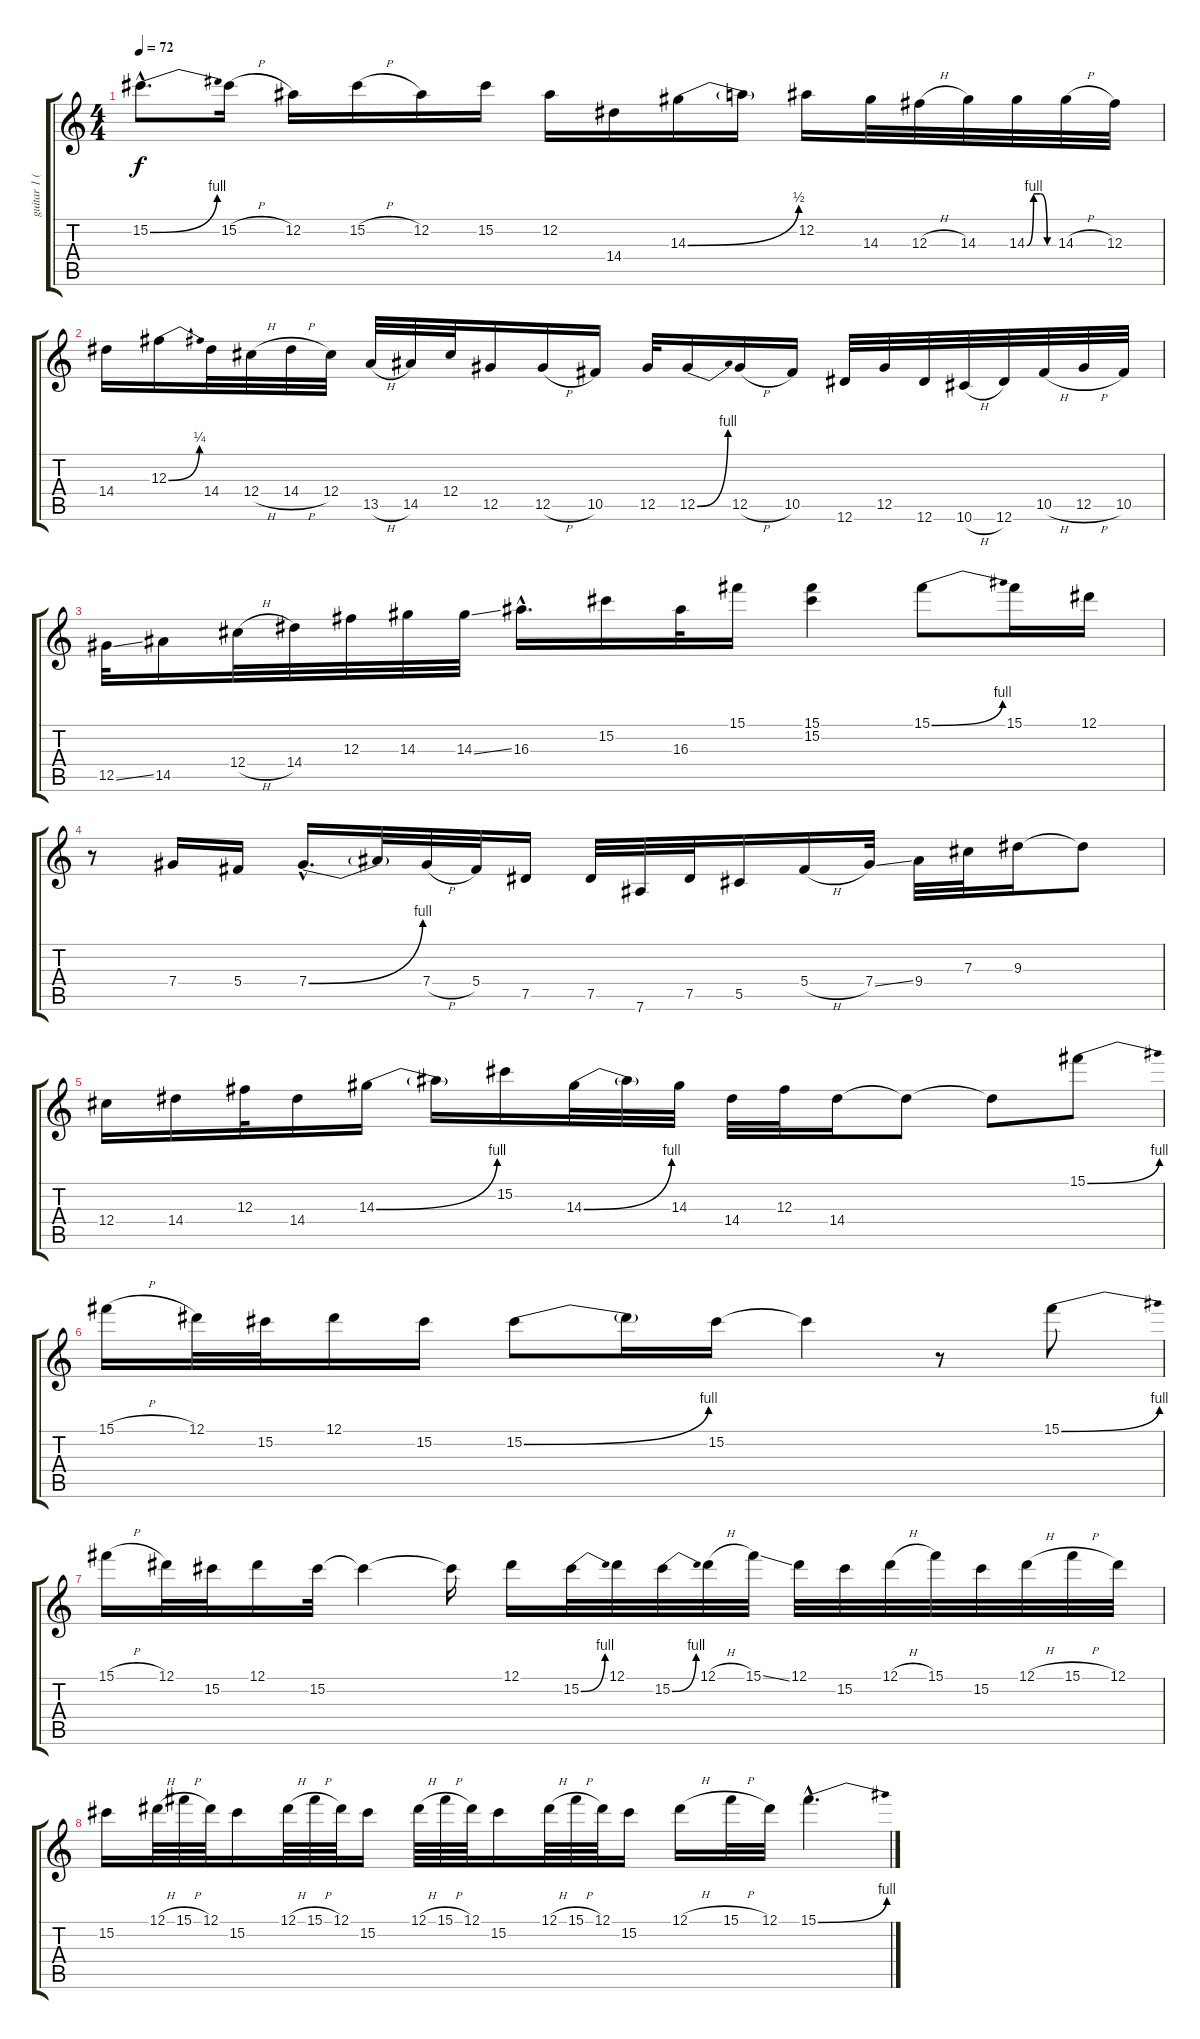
\track ("guitar 1 (w/talk box)" "guitar 1 (") {instrument overdrivenguitar}
\staff {score tabs}
\tuning (Eb4 Bb3 Gb3 Db3 Ab2 Eb2) {hide}
\ts (4 4)
\tempo 72
\clef g2
\ks c
15.2{be (bend 0 0 60 4) hac}.8{d dy f} 15.2{h}.16 12.2.16 15.2{h}.16 12.2.16 15.2.16 12.2.16 14.4.16 14.3{be (bend 0 0 60 2)}.16 14.3{t}.16 12.2.16 14.3.32 12.3{h}.32 14.3.32 14.3{be (custom 0 0 15 4 30 4 45 0 60 0)}.32 14.3{h}.32 12.3.32 |
14.4.16 12.3{be (bend 0 0 60 1)}.16 14.4.32 12.4{h}.32 14.4{h}.32 12.4.32 13.5{h}.32 14.5.32 12.4.32 12.5.16 12.5{h}.16 10.5.16 12.5.32 12.5{be (bend 0 0 60 4)}.16 12.5{h}.16 10.5.16 12.6.32 12.5.32 12.6.32 10.6{h}.32 12.6.32 10.5{h}.32 12.5{h}.32 10.5.32 |
12.5{ss}.32 14.5.16 12.4{h}.32 14.4.32 12.3.32 14.3.32 14.3{ss}.32 16.3{hac}.16{d} 15.2.16 16.3.32 15.1.16 (15.1 15.2).4 15.1{be (bend 0 0 60 4)}.8 15.1.16 12.1.16 |
r.8 7.4.16 5.4.16 7.4{be (bend 0 0 60 4) hac}.16{d} 7.4{t}.32 7.4{h}.32 5.4.32 7.5.16 7.5.32 7.6.32 7.5.32 5.5.16 5.4{h}.16 7.4{ss}.32 9.4.32 7.3.32 9.3.16 9.3{t}.8 |
12.4.16 14.4.16 12.3.32 14.4.16 14.3{be (bend 0 0 60 4)}.16 14.3{t}.16 15.2.16 14.3{be (bend 0 0 60 4)}.32 14.3{t}.32 14.3.32 14.4.32 12.3.32 14.4.16 14.4{t}.8 14.4{t}.8 15.1{be (bend 0 0 60 4)}.8 |
15.1{h}.16 12.1.32 15.2.32 12.1.16 15.2.16 15.2{be (bend 0 0 60 4)}.8 15.2{t}.16 15.2.16 15.2{t}.4 r.8 15.1{be (bend 0 0 60 4)}.8 |
15.1{h}.16 12.1.32 15.2.32 12.1.16 15.2.32 15.2{t}.4 15.2{t}.16 12.1.16 15.2{be (bend 0 0 60 4)}.32 12.1.32 15.2{be (bend 0 0 60 4)}.32 12.1{h}.32 15.1{ss}.32 12.1.32 15.2.32 12.1{h}.32 15.1.32 15.2.32 12.1{h}.32 15.1{h}.32 12.1.32 |
15.2.16 12.1{h}.64 15.1{h}.64 12.1.64 15.2.16 12.1{h}.64 15.1{h}.64 12.1.64 15.2.16 12.1{h}.64 15.1{h}.64 12.1.64 15.2.16 12.1{h}.64 15.1{h}.64 12.1.64 15.2.16 12.1{h}.16 15.1{h}.32 12.1.32 15.1{be (bend 0 0 60 4) hac}.4{d}
